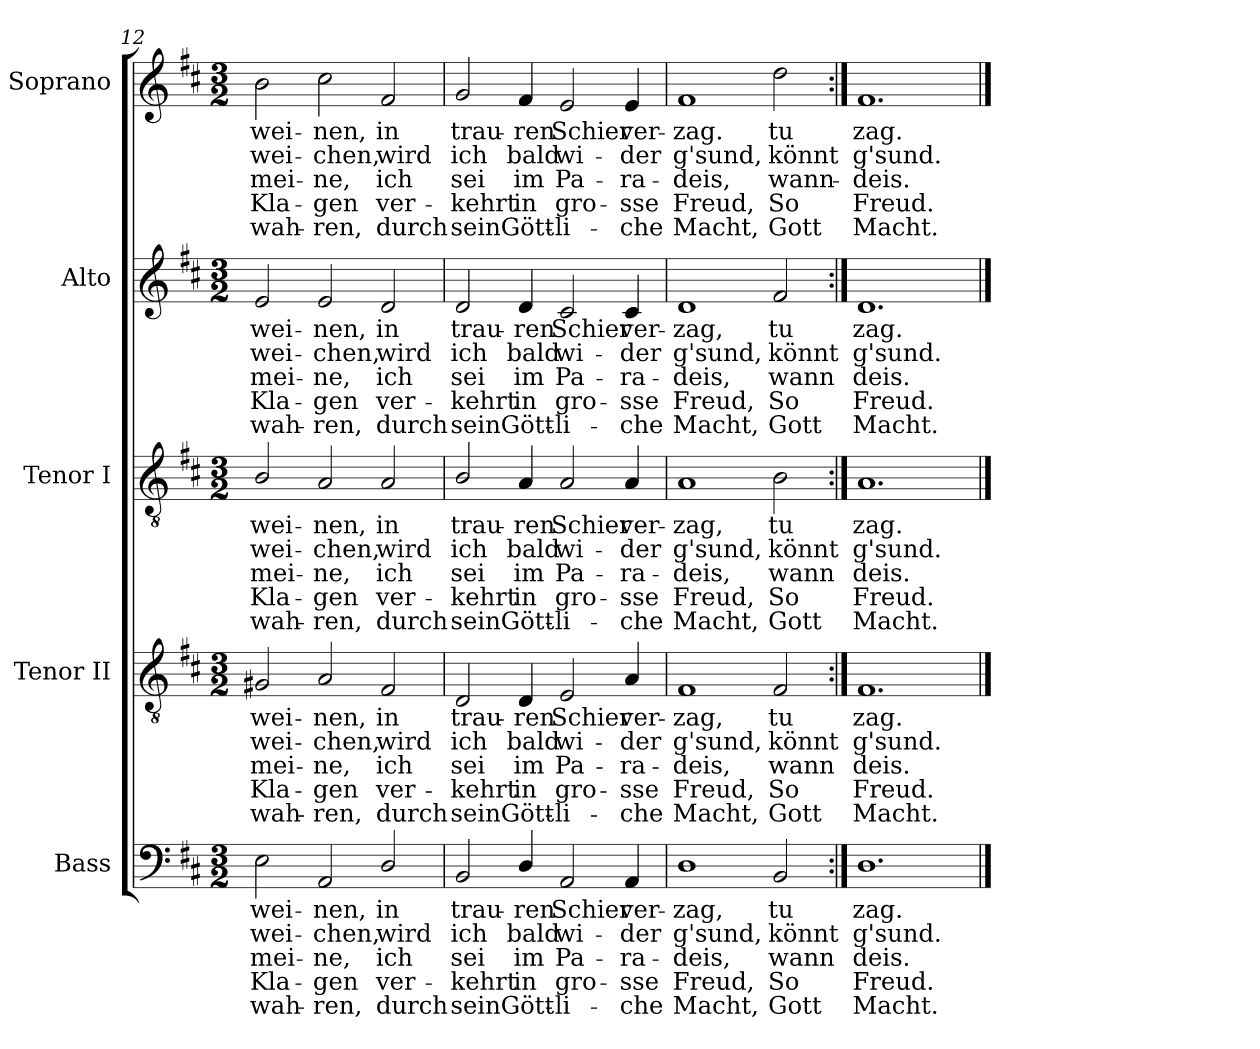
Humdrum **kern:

**kern	**text	**text	**text	**text	**text	**kern	**text	**text	**text	**text	**text	**kern	**text	**text	**text	**text	**text	**kern	**text	**text	**text	**text	**text	**kern	**text	**text	**text	**text	**text
*part5	*part5	*part5	*part5	*part5	*part5	*part4	*part4	*part4	*part4	*part4	*part4	*part3	*part3	*part3	*part3	*part3	*part3	*part2	*part2	*part2	*part2	*part2	*part2	*part1	*part1	*part1	*part1	*part1	*part1
*staff5	*staff5	*staff5	*staff5	*staff5	*staff5	*staff4	*staff4	*staff4	*staff4	*staff4	*staff4	*staff3	*staff3	*staff3	*staff3	*staff3	*staff3	*staff2	*staff2	*staff2	*staff2	*staff2	*staff2	*staff1	*staff1	*staff1	*staff1	*staff1	*staff1
*I"Bass	*	*	*	*	*	*I"Tenor II	*	*	*	*	*	*I"Tenor I	*	*	*	*	*	*I"Alto	*	*	*	*	*	*I"Soprano	*	*	*	*	*
*I'B	*	*	*	*	*	*I'T II	*	*	*	*	*	*I'T I	*	*	*	*	*	*I'A	*	*	*	*	*	*I'S	*	*	*	*	*
*clefF4	*	*	*	*	*	*clefGv2	*	*	*	*	*	*clefGv2	*	*	*	*	*	*clefG2	*	*	*	*	*	*clefG2	*	*	*	*	*
*k[f#c#]	*	*	*	*	*	*k[f#c#]	*	*	*	*	*	*k[f#c#]	*	*	*	*	*	*k[f#c#]	*	*	*	*	*	*k[f#c#]	*	*	*	*	*
*D:	*	*	*	*	*	*D:	*	*	*	*	*	*D:	*	*	*	*	*	*D:	*	*	*	*	*	*D:	*	*	*	*	*
*M3/2	*	*	*	*	*	*M3/2	*	*	*	*	*	*M3/2	*	*	*	*	*	*M3/2	*	*	*	*	*	*M3/2	*	*	*	*	*
=12	=12	=12	=12	=12	=12	=12	=12	=12	=12	=12	=12	=12	=12	=12	=12	=12	=12	=12	=12	=12	=12	=12	=12	=12	=12	=12	=12	=12	=12
!	!LO:LY:b	!LO:LY:b	!LO:LY:b	!LO:LY:b	!LO:LY:b	!	!LO:LY:b	!LO:LY:b	!LO:LY:b	!LO:LY:b	!LO:LY:b	!	!LO:LY:b	!LO:LY:b	!LO:LY:b	!LO:LY:b	!LO:LY:b	!	!LO:LY:b	!LO:LY:b	!LO:LY:b	!LO:LY:b	!LO:LY:b	!	!LO:LY:b	!LO:LY:b	!LO:LY:b	!LO:LY:b	!LO:LY:b
2E	-wei-	-wei-	-mei-	-Kla-	-wah-	2G#X	-wei-	-wei-	-mei-	-Kla-	-wah-	2B/	-wei-	-wei-	-mei-	-Kla-	-wah-	2e	-wei-	-wei-	-mei-	-Kla-	-wah-	2b	-wei-	-wei-	-mei-	-Kla-	-wah-
!	!LO:LY:b	!LO:LY:b	!LO:LY:b	!LO:LY:b	!LO:LY:b	!	!LO:LY:b	!LO:LY:b	!LO:LY:b	!LO:LY:b	!LO:LY:b	!	!LO:LY:b	!LO:LY:b	!LO:LY:b	!LO:LY:b	!LO:LY:b	!	!LO:LY:b	!LO:LY:b	!LO:LY:b	!LO:LY:b	!LO:LY:b	!	!LO:LY:b	!LO:LY:b	!LO:LY:b	!LO:LY:b	!LO:LY:b
2AA	-nen,	chen,	ne,	gen	ren,	2A	-nen,	chen,	ne,	gen	ren,	2A	-nen,	chen,	ne,	gen	ren,	2e	-nen,	chen,	ne,	gen	ren,	2cc#	-nen,	chen,	ne,	gen	ren,
!	!LO:LY:b	!LO:LY:b	!LO:LY:b	!LO:LY:b	!LO:LY:b	!	!LO:LY:b	!LO:LY:b	!LO:LY:b	!LO:LY:b	!LO:LY:b	!	!LO:LY:b	!LO:LY:b	!LO:LY:b	!LO:LY:b	!LO:LY:b	!	!LO:LY:b	!LO:LY:b	!LO:LY:b	!LO:LY:b	!LO:LY:b	!	!LO:LY:b	!LO:LY:b	!LO:LY:b	!LO:LY:b	!LO:LY:b
2D/	in	wird	ich	ver-	-durch	2F#	in	wird	ich	ver-	-durch	2A	in	wird	ich	ver-	-durch	2d	in	wird	ich	ver-	-durch	2f#	in	wird	ich	ver-	-durch
=13	=13	=13	=13	=13	=13	=13	=13	=13	=13	=13	=13	=13	=13	=13	=13	=13	=13	=13	=13	=13	=13	=13	=13	=13	=13	=13	=13	=13	=13
!	!LO:LY:b	!LO:LY:b	!LO:LY:b	!LO:LY:b	!LO:LY:b	!	!LO:LY:b	!LO:LY:b	!LO:LY:b	!LO:LY:b	!LO:LY:b	!	!LO:LY:b	!LO:LY:b	!LO:LY:b	!LO:LY:b	!LO:LY:b	!	!LO:LY:b	!LO:LY:b	!LO:LY:b	!LO:LY:b	!LO:LY:b	!	!LO:LY:b	!LO:LY:b	!LO:LY:b	!LO:LY:b	!LO:LY:b
2BB	trau-	-ich	sei	kehrt	sein	2D	trau-	-ich	sei	kehrt	sein	2B/	trau-	-ich	sei	kehrt	sein	2d	trau-	-ich	sei	kehrt	sein	2g	trau-	-ich	sei	kehrt	sein
!	!LO:LY:b	!LO:LY:b	!LO:LY:b	!LO:LY:b	!LO:LY:b	!	!LO:LY:b	!LO:LY:b	!LO:LY:b	!LO:LY:b	!LO:LY:b	!	!LO:LY:b	!LO:LY:b	!LO:LY:b	!LO:LY:b	!LO:LY:b	!	!LO:LY:b	!LO:LY:b	!LO:LY:b	!LO:LY:b	!LO:LY:b	!	!LO:LY:b	!LO:LY:b	!LO:LY:b	!LO:LY:b	!LO:LY:b
4D/	ren	bald	im	in	Gött-	4D	ren	bald	im	in	Gött-	4A	ren	bald	im	in	Gött-	4d	ren	bald	im	in	Gött-	4f#	ren	bald	im	in	Gött-
!	!LO:LY:b	!LO:LY:b	!LO:LY:b	!LO:LY:b	!LO:LY:b	!	!LO:LY:b	!LO:LY:b	!LO:LY:b	!LO:LY:b	!LO:LY:b	!	!LO:LY:b	!LO:LY:b	!LO:LY:b	!LO:LY:b	!LO:LY:b	!	!LO:LY:b	!LO:LY:b	!LO:LY:b	!LO:LY:b	!LO:LY:b	!	!LO:LY:b	!LO:LY:b	!LO:LY:b	!LO:LY:b	!LO:LY:b
2AA	-Schier	wi-	-Pa-	-gro-	-li-	2E	-Schier	wi-	-Pa-	-gro-	-li-	2A	-Schier	wi-	-Pa-	-gro-	-li-	2c#	-Schier	wi-	-Pa-	-gro-	-li-	2e	-Schier	wi-	-Pa-	-gro-	-li-
!	!LO:LY:b	!LO:LY:b	!LO:LY:b	!LO:LY:b	!LO:LY:b	!	!LO:LY:b	!LO:LY:b	!LO:LY:b	!LO:LY:b	!LO:LY:b	!	!LO:LY:b	!LO:LY:b	!LO:LY:b	!LO:LY:b	!LO:LY:b	!	!LO:LY:b	!LO:LY:b	!LO:LY:b	!LO:LY:b	!LO:LY:b	!	!LO:LY:b	!LO:LY:b	!LO:LY:b	!LO:LY:b	!LO:LY:b
4AA	-ver-	-der	ra-	-sse	che	4A	-ver-	-der	ra-	-sse	che	4A	-ver-	-der	ra-	-sse	che	4c#	-ver-	-der	ra-	-sse	che	4e	-ver-	-der	ra-	-sse	che
=14	=14	=14	=14	=14	=14	=14	=14	=14	=14	=14	=14	=14	=14	=14	=14	=14	=14	=14	=14	=14	=14	=14	=14	=14	=14	=14	=14	=14	=14
!	!LO:LY:b	!LO:LY:b	!LO:LY:b	!LO:LY:b	!LO:LY:b	!	!LO:LY:b	!LO:LY:b	!LO:LY:b	!LO:LY:b	!LO:LY:b	!	!LO:LY:b	!LO:LY:b	!LO:LY:b	!LO:LY:b	!LO:LY:b	!	!LO:LY:b	!LO:LY:b	!LO:LY:b	!LO:LY:b	!LO:LY:b	!	!LO:LY:b	!LO:LY:b	!LO:LY:b	!LO:LY:b	!LO:LY:b
1D	zag,	g'sund,	deis,	Freud,	Macht,	1F#	zag,	g'sund,	deis,	Freud,	Macht,	1A	zag,	g'sund,	deis,	Freud,	Macht,	1d	zag,	g'sund,	deis,	Freud,	Macht,	1f#	zag.	g'sund,	deis,	Freud,	Macht,
!	!LO:LY:b	!LO:LY:b	!LO:LY:b	!LO:LY:b	!LO:LY:b	!	!LO:LY:b	!LO:LY:b	!LO:LY:b	!LO:LY:b	!LO:LY:b	!	!LO:LY:b	!LO:LY:b	!LO:LY:b	!LO:LY:b	!LO:LY:b	!	!LO:LY:b	!LO:LY:b	!LO:LY:b	!LO:LY:b	!LO:LY:b	!	!LO:LY:b	!LO:LY:b	!LO:LY:b	!LO:LY:b	!LO:LY:b
2BB	tu	könnt	wann	So	Gott	2F#	tu	könnt	wann	So	Gott	2B	tu	könnt	wann	So	Gott	2f#	tu	könnt	wann	So	Gott	2dd	tu	könnt	wann-	-So	Gott
=15:|!	=15:|!	=15:|!	=15:|!	=15:|!	=15:|!	=15:|!	=15:|!	=15:|!	=15:|!	=15:|!	=15:|!	=15:|!	=15:|!	=15:|!	=15:|!	=15:|!	=15:|!	=15:|!	=15:|!	=15:|!	=15:|!	=15:|!	=15:|!	=15:|!	=15:|!	=15:|!	=15:|!	=15:|!	=15:|!
!	!LO:LY:b	!LO:LY:b	!LO:LY:b	!LO:LY:b	!LO:LY:b	!	!LO:LY:b	!LO:LY:b	!LO:LY:b	!LO:LY:b	!LO:LY:b	!	!LO:LY:b	!LO:LY:b	!LO:LY:b	!LO:LY:b	!LO:LY:b	!	!LO:LY:b	!LO:LY:b	!LO:LY:b	!LO:LY:b	!LO:LY:b	!	!LO:LY:b	!LO:LY:b	!LO:LY:b	!LO:LY:b	!LO:LY:b
1.D	zag.	g'sund.	deis.	Freud.	Macht.	1.F#	zag.	g'sund.	deis.	Freud.	Macht.	1.A	zag.	g'sund.	deis.	Freud.	Macht.	1.d	zag.	g'sund.	deis.	Freud.	Macht.	1.f#	zag.	g'sund.	deis.	Freud.	Macht.
==	==	==	==	==	==	==	==	==	==	==	==	==	==	==	==	==	==	==	==	==	==	==	==	==	==	==	==	==	==
*-	*-	*-	*-	*-	*-	*-	*-	*-	*-	*-	*-	*-	*-	*-	*-	*-	*-	*-	*-	*-	*-	*-	*-	*-	*-	*-	*-	*-	*-
